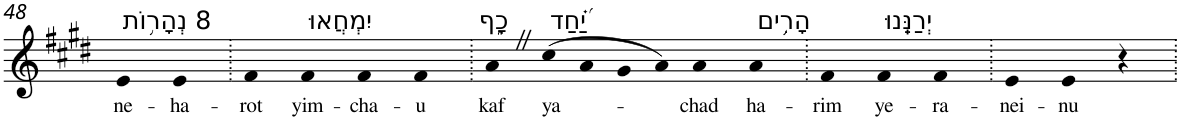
**kern	**text
*part1	*part1
*staff1	*staff1
*I"Piano	*
*I'Pno	*
!!LO:PB:g=z
*clefG2	*
*k[f#c#g#d#]	*
*E:	*
=48	=48
!LO:TX:a:t=8 נְהָר֥וֹת	!
!	!LO:LY:b
4e	ne-
!	!LO:LY:b
4e	-ha-
=49.	=49.
!	!LO:LY:b
4f#	-rot
!LO:TX:a:t=יִמְחֲאוּ	!
!	!LO:LY:b
4f#	yim-
!	!LO:LY:b
4f#	-cha-
!	!LO:LY:b
4f#	-u
=50.	=50.
!LO:TX:a:t=כָ֑ף	!
!	!LO:LY:b
4aZ	kaf
!LO:TX:a:t=יַ֝֗חַד	!
!	!LO:LY:b
(>8cc#	ya-
8a	.
8g#	.
8a)	.
!	!LO:LY:b
4a	-chad
!LO:TX:a:t=הָרִ֥ים	!
!	!LO:LY:b
4a	ha-
=51.	=51.
!	!LO:LY:b
4f#	-rim
!LO:TX:a:t=יְרַנֵּֽנוּ	!
!	!LO:LY:b
4f#	ye-
!	!LO:LY:b
4f#	-ra-
=52.	=52.
!	!LO:LY:b
4e	-nei-
!	!LO:LY:b
4e	-nu
4r	.
=.	=.
*-	*-
